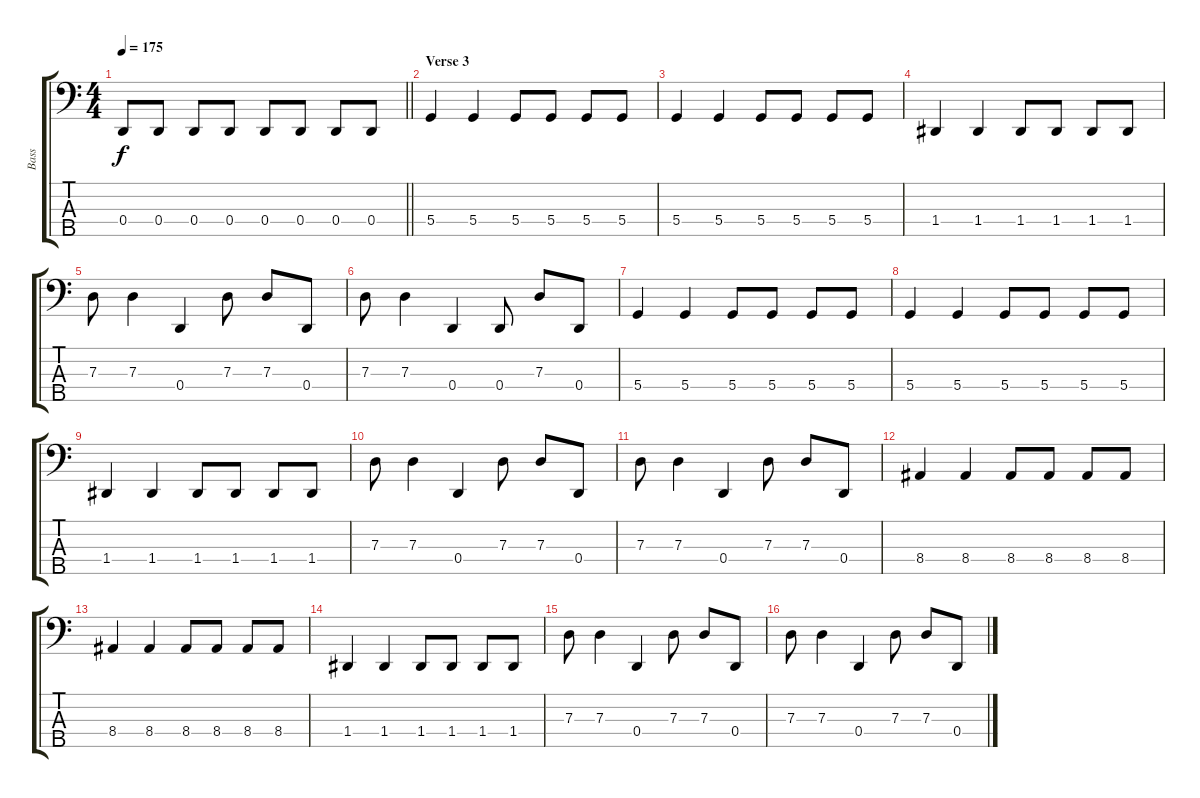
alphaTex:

\track ("Bass" "Bass") {instrument electricbassfinger}
\staff {score tabs}
\tuning (F2 C2 G1 D1 A0) {hide}
\ts (4 4)
\tempo 175
\clef f4
\barLineRight lightlight
\ks c
0.4.8{dy f} 0.4.8 0.4.8 0.4.8 0.4.8 0.4.8 0.4.8 0.4.8 |
\section ("" "Verse 3")
5.4.4 5.4.4 5.4.8 5.4.8 5.4.8 5.4.8 |
5.4.4 5.4.4 5.4.8 5.4.8 5.4.8 5.4.8 |
1.4.4 1.4.4 1.4.8 1.4.8 1.4.8 1.4.8 |
7.3.8 7.3.4 0.4.4 7.3.8 7.3.8 0.4.8 |
7.3.8 7.3.4 0.4.4 0.4.8 7.3.8 0.4.8 |
5.4.4 5.4.4 5.4.8 5.4.8 5.4.8 5.4.8 |
5.4.4 5.4.4 5.4.8 5.4.8 5.4.8 5.4.8 |
1.4.4 1.4.4 1.4.8 1.4.8 1.4.8 1.4.8 |
7.3.8 7.3.4 0.4.4 7.3.8 7.3.8 0.4.8 |
7.3.8 7.3.4 0.4.4 7.3.8 7.3.8 0.4.8 |
8.4.4 8.4.4 8.4.8 8.4.8 8.4.8 8.4.8 |
8.4.4 8.4.4 8.4.8 8.4.8 8.4.8 8.4.8 |
1.4.4 1.4.4 1.4.8 1.4.8 1.4.8 1.4.8 |
7.3.8 7.3.4 0.4.4 7.3.8 7.3.8 0.4.8 |
7.3.8 7.3.4 0.4.4 7.3.8 7.3.8 0.4.8
